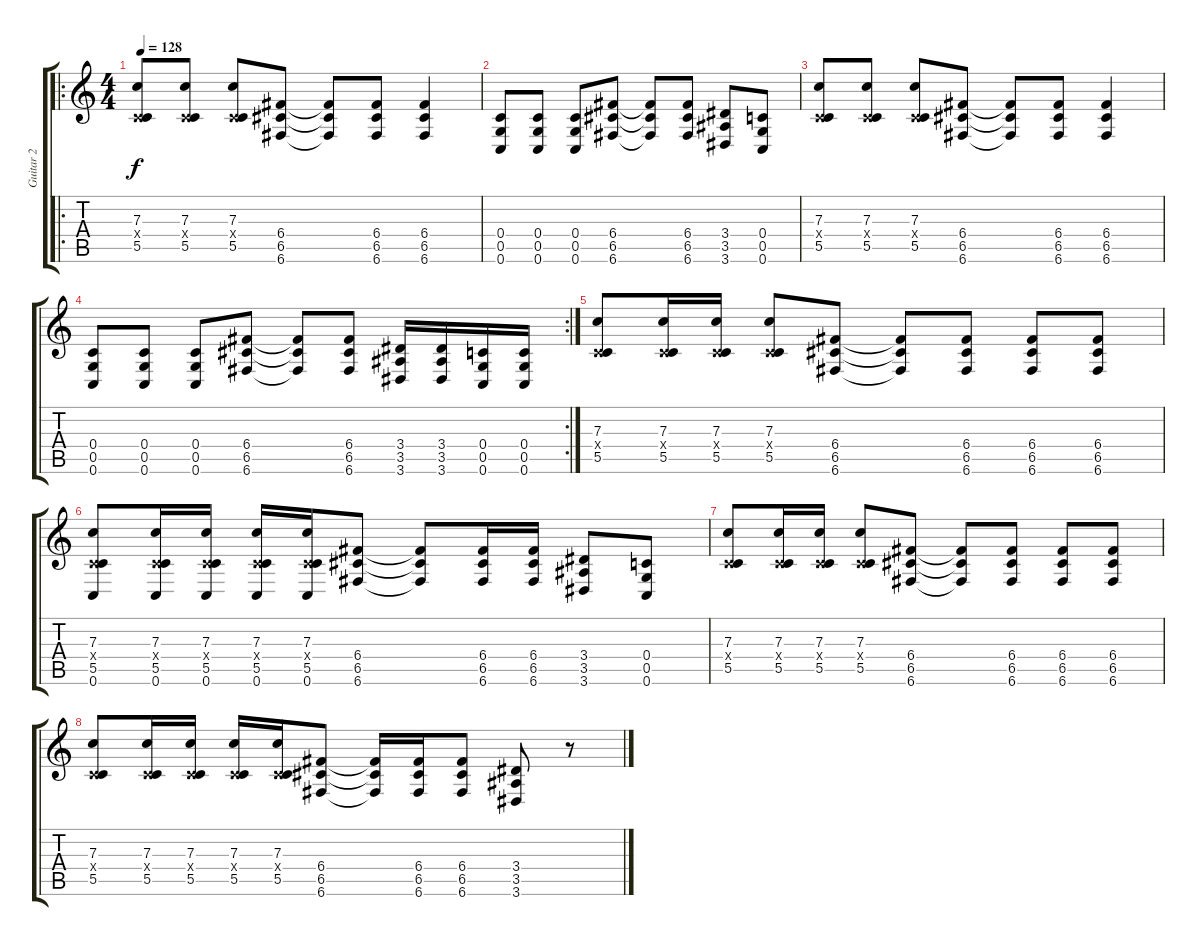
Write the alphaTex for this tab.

\track ("Guitar 2" "Guitar 2") {instrument distortionguitar}
\staff {score tabs}
\tuning (D4 A3 F3 C3 G2 C2) {hide}
\ro
\ts (4 4)
\tempo 128
\clef g2
\ks c
(7.3 0.4{x} 5.5).8{dy f} (7.3 0.4{x} 5.5).8 (7.3 0.4{x} 5.5).8 (6.4 6.5 6.6).8 (6.4{t} 6.5{t} 6.6{t}).8 (6.4 6.5 6.6).8 (6.4 6.5 6.6).4 |
(0.4 0.5 0.6).8 (0.4 0.5 0.6).8 (0.4 0.5 0.6).8 (6.4 6.5 6.6).8 (6.4{t} 6.5{t} 6.6{t}).8 (6.4 6.5 6.6).8 (3.4 3.5 3.6).8 (0.4 0.5 0.6).8 |
(7.3 0.4{x} 5.5).8 (7.3 0.4{x} 5.5).8 (7.3 0.4{x} 5.5).8 (6.4 6.5 6.6).8 (6.4{t} 6.5{t} 6.6{t}).8 (6.4 6.5 6.6).8 (6.4 6.5 6.6).4 |
\rc 2
(0.4 0.5 0.6).8 (0.4 0.5 0.6).8 (0.4 0.5 0.6).8 (6.4 6.5 6.6).8 (6.4{t} 6.5{t} 6.6{t}).8 (6.4 6.5 6.6).8 (3.4 3.5 3.6).16 (3.4 3.5 3.6).16 (0.4 0.5 0.6).16 (0.4 0.5 0.6).16 |
(7.3 0.4{x} 5.5).8 (7.3 0.4{x} 5.5).16 (7.3 0.4{x} 5.5).16 (7.3 0.4{x} 5.5).8 (6.4 6.5 6.6).8 (6.4{t} 6.5{t} 6.6{t}).8 (6.4 6.5 6.6).8 (6.4 6.5 6.6).8 (6.4 6.5 6.6).8 |
(7.3 0.4{x} 5.5 0.6).8 (7.3 0.4{x} 5.5 0.6).16 (7.3 0.4{x} 5.5 0.6).16 (7.3 0.4{x} 5.5 0.6).16 (7.3 0.4{x} 5.5 0.6).16 (6.4 6.5 6.6).8 (6.4{t} 6.5{t} 6.6{t}).8 (6.4 6.5 6.6).16 (6.4 6.5 6.6).16 (3.4 3.5 3.6).8 (0.4 0.5 0.6).8 |
(7.3 0.4{x} 5.5).8 (7.3 0.4{x} 5.5).16 (7.3 0.4{x} 5.5).16 (7.3 0.4{x} 5.5).8 (6.4 6.5 6.6).8 (6.4{t} 6.5{t} 6.6{t}).8 (6.4 6.5 6.6).8 (6.4 6.5 6.6).8 (6.4 6.5 6.6).8 |
(7.3 0.4{x} 5.5).8 (7.3 0.4{x} 5.5).16 (7.3 0.4{x} 5.5).16 (7.3 0.4{x} 5.5).16 (7.3 0.4{x} 5.5).16 (6.4 6.5 6.6).8 (6.4{t} 6.5{t} 6.6{t}).16 (6.4 6.5 6.6).16 (6.4 6.5 6.6).8 (3.4 3.5 3.6).8 r.8
